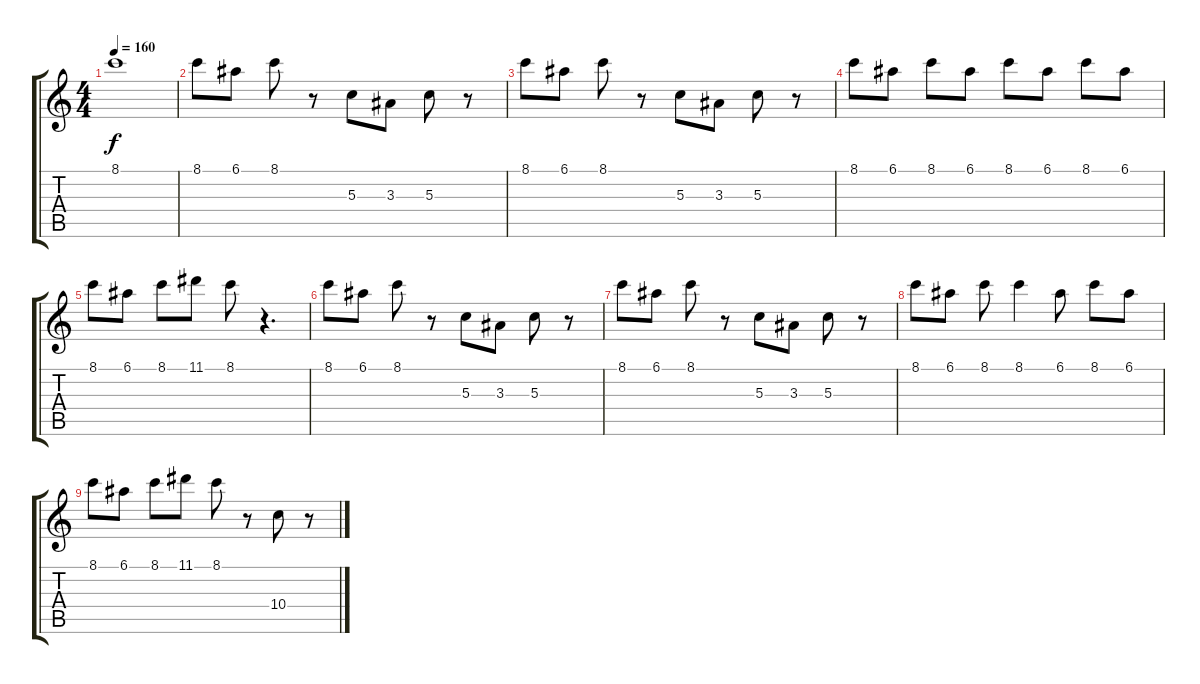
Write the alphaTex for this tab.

\track "" {instrument acousticguitarnylon}
\staff {score tabs}
\tuning (E4 B3 G3 D3 A2 E2) {hide}
\ts (4 4)
\tempo 160
\clef g2
\ks c
8.1.1{dy f} |
8.1.8 6.1.8 8.1.8 r.8 5.3.8 3.3.8 5.3.8 r.8 |
8.1.8 6.1.8 8.1.8 r.8 5.3.8 3.3.8 5.3.8 r.8 |
8.1.8 6.1.8 8.1.8 6.1.8 8.1.8 6.1.8 8.1.8 6.1.8 |
8.1.8 6.1.8 8.1.8 11.1.8 8.1.8 r.4{d} |
8.1.8 6.1.8 8.1.8 r.8 5.3.8 3.3.8 5.3.8 r.8 |
8.1.8 6.1.8 8.1.8 r.8 5.3.8 3.3.8 5.3.8 r.8 |
8.1.8 6.1.8 8.1.8 8.1.4 6.1.8 8.1.8 6.1.8 |
8.1.8 6.1.8 8.1.8 11.1.8 8.1.8 r.8 10.4.8 r.8
